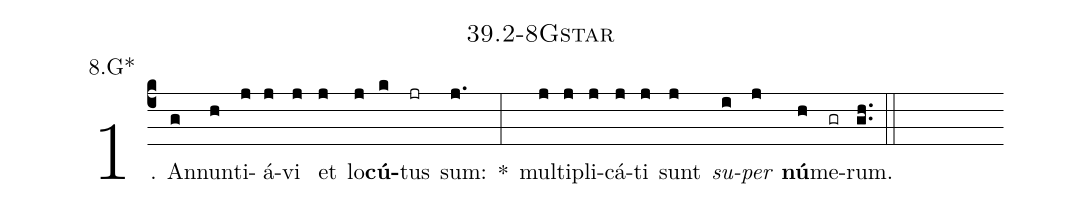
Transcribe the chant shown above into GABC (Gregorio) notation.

name: 39.2-8Gstar;
annotation: 8.G*;
%%
(c4)1. An(g)nun(h)ti(j)á(j)vi(j) et(j) lo(j)<b>cú</b>(k)tus(jr) sum:(j.) *(:) mul(j)ti(j)pli(j)cá(j)ti(j) sunt(j) <i>su</i>(i)<i>per</i>(j) <b>nú</b>(h)me(gr)rum.(gh..) (::)


%E(j) u(j) o(i) u(j) a(h) e.(gh..) (::)
